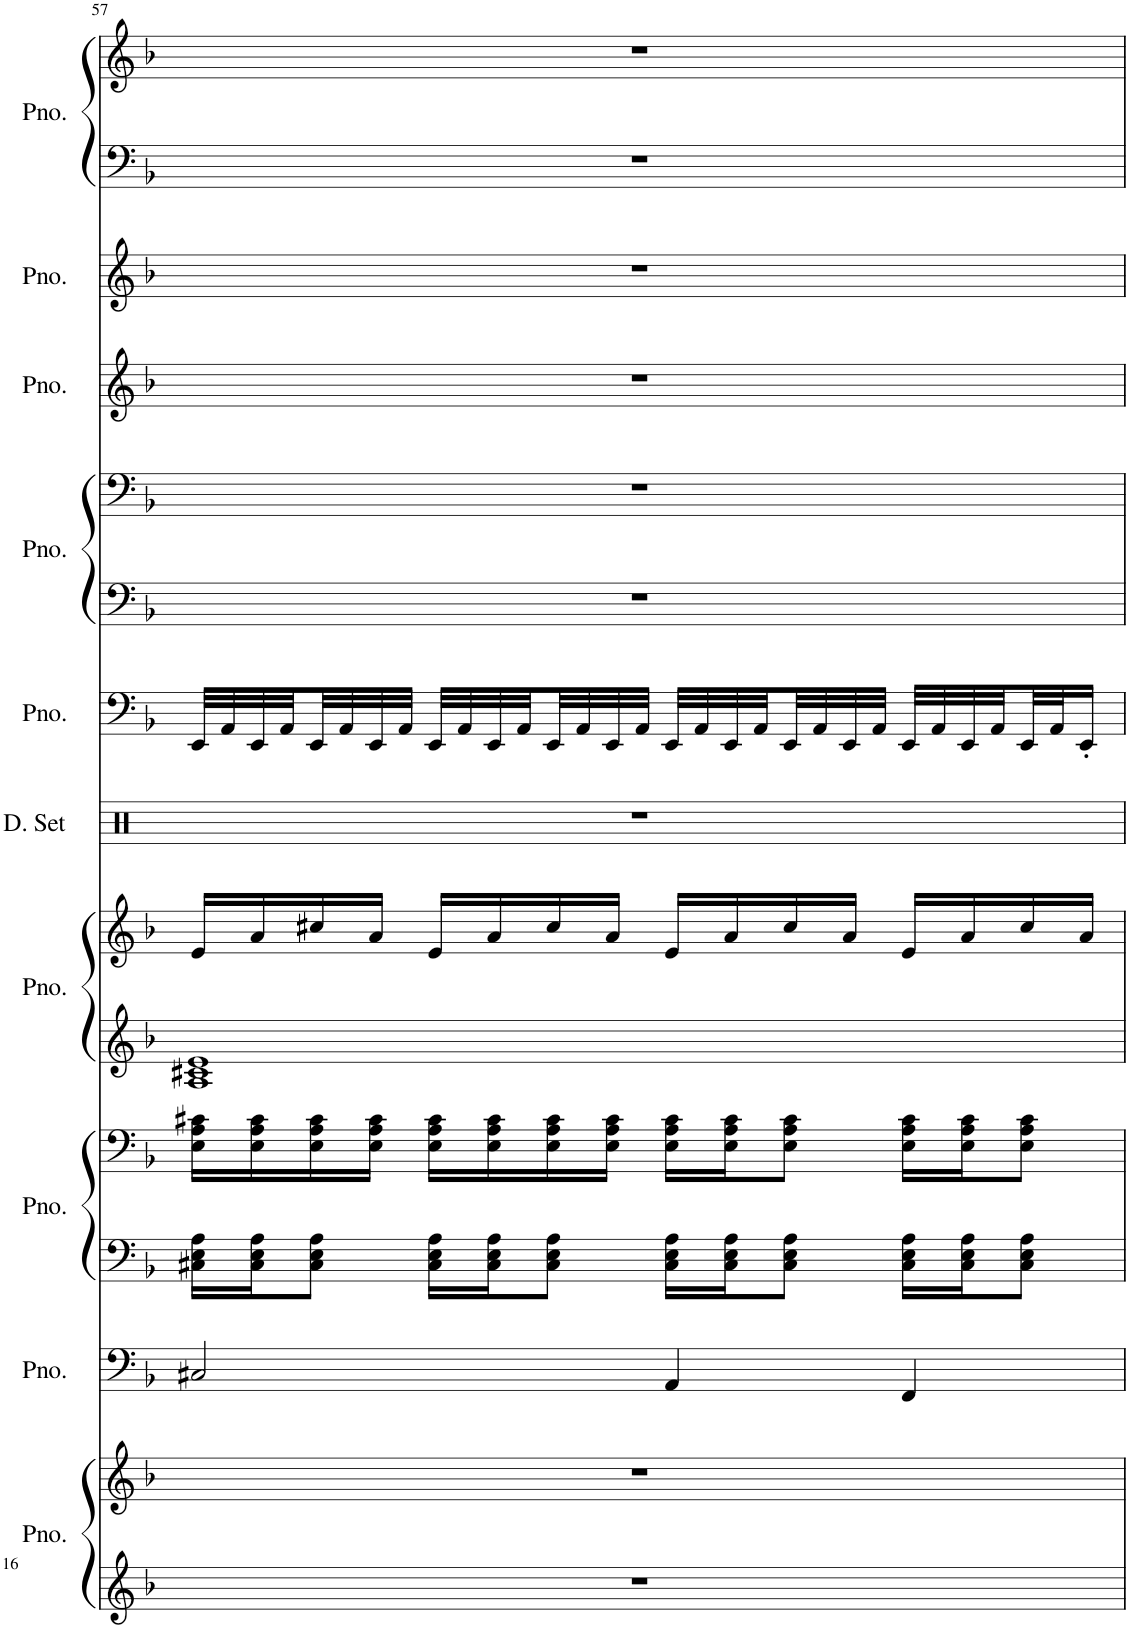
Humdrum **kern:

**kern	**kern	**kern	**kern	**kern	**kern	**kern	**kern	**kern	**kern	**kern	**kern	**kern	**kern	**kern
*part10	*part10	*part9	*part8	*part8	*part7	*part7	*part6	*part5	*part4	*part4	*part3	*part2	*part1	*part1
*staff15	*staff14	*staff13	*staff12	*staff11	*staff10	*staff9	*staff8	*staff7	*staff6	*staff5	*staff4	*staff3	*staff2	*staff1
*I"Piano, Pf.	*	*I"Piano, Cb.	*I"Piano, Vla.	*	*I"Piano, Vl.I	*	*I"Drumset, Perc.	*I"Piano, Tp.	*I"Piano, Hn.I	*	*I"Piano, Tr.	*I"Piano, Harp	*I"Piano, Fl.	*
*I'Pno.	*	*I'Pno.	*I'Pno.	*	*I'Pno.	*	*I'D. Set	*I'Pno.	*I'Pno.	*	*I'Pno.	*I'Pno.	*I'Pno.	*
!!LO:PB:g=z
*clefG2	*clefG2	*clefF4	*clefF4	*clefF4	*clefG2	*clefG2	*clefX	*clefF4	*clefF4	*clefF4	*clefG2	*clefG2	*clefF4	*clefG2
*k[b-]	*k[b-]	*k[b-]	*k[b-]	*k[b-]	*k[b-]	*k[b-]	*k[]	*k[b-]	*k[b-]	*k[b-]	*k[b-]	*k[b-]	*k[b-]	*k[b-]
*M4/4	*M4/4	*M4/4	*M4/4	*M4/4	*M4/4	*M4/4	*M4/4	*M4/4	*M4/4	*M4/4	*M4/4	*M4/4	*M4/4	*M4/4
=57	=57	=57	=57	=57	=57	=57	=57	=57	=57	=57	=57	=57	=57	=57
1r	1r	2C#X/	16C#X\ 16E\ 16A\LL	16E\ 16A\ 16c#X\LL	1A 1c#X 1e	16e/LL	1r	32EE/LLL	1r	1r	1r	1r	1r	1r
.	.	.	.	.	.	.	.	32AA/	.	.	.	.	.	.
.	.	.	16C#\ 16E\ 16A\J	16E\ 16A\ 16c#\	.	16a/	.	32EE/	.	.	.	.	.	.
.	.	.	.	.	.	.	.	32AA/	.	.	.	.	.	.
.	.	.	8C#\ 8E\ 8A\J	16E\ 16A\ 16c#\	.	16cc#X/	.	32EE/	.	.	.	.	.	.
.	.	.	.	.	.	.	.	32AA/	.	.	.	.	.	.
.	.	.	.	16E\ 16A\ 16c#\JJ	.	16a/JJ	.	32EE/	.	.	.	.	.	.
.	.	.	.	.	.	.	.	32AA/JJJ	.	.	.	.	.	.
.	.	.	16C#\ 16E\ 16A\LL	16E\ 16A\ 16c#\LL	.	16e/LL	.	32EE/LLL	.	.	.	.	.	.
.	.	.	.	.	.	.	.	32AA/	.	.	.	.	.	.
.	.	.	16C#\ 16E\ 16A\J	16E\ 16A\ 16c#\	.	16a/	.	32EE/	.	.	.	.	.	.
.	.	.	.	.	.	.	.	32AA/	.	.	.	.	.	.
.	.	.	8C#\ 8E\ 8A\J	16E\ 16A\ 16c#\	.	16cc#/	.	32EE/	.	.	.	.	.	.
.	.	.	.	.	.	.	.	32AA/	.	.	.	.	.	.
.	.	.	.	16E\ 16A\ 16c#\JJ	.	16a/JJ	.	32EE/	.	.	.	.	.	.
.	.	.	.	.	.	.	.	32AA/JJJ	.	.	.	.	.	.
.	.	4AA/	16C#\ 16E\ 16A\LL	16E\ 16A\ 16c#\LL	.	16e/LL	.	32EE/LLL	.	.	.	.	.	.
.	.	.	.	.	.	.	.	32AA/	.	.	.	.	.	.
.	.	.	16C#\ 16E\ 16A\J	16E\ 16A\ 16c#\J	.	16a/	.	32EE/	.	.	.	.	.	.
.	.	.	.	.	.	.	.	32AA/	.	.	.	.	.	.
.	.	.	8C#\ 8E\ 8A\J	8E\ 8A\ 8c#\J	.	16cc#/	.	32EE/	.	.	.	.	.	.
.	.	.	.	.	.	.	.	32AA/	.	.	.	.	.	.
.	.	.	.	.	.	16a/JJ	.	32EE/	.	.	.	.	.	.
.	.	.	.	.	.	.	.	32AA/JJJ	.	.	.	.	.	.
.	.	4FF/	16C#\ 16E\ 16A\LL	16E\ 16A\ 16c#\LL	.	16e/LL	.	32EE/LLL	.	.	.	.	.	.
.	.	.	.	.	.	.	.	32AA/	.	.	.	.	.	.
.	.	.	16C#\ 16E\ 16A\J	16E\ 16A\ 16c#\J	.	16a/	.	32EE/	.	.	.	.	.	.
.	.	.	.	.	.	.	.	32AA/	.	.	.	.	.	.
.	.	.	8C#\ 8E\ 8A\J	8E\ 8A\ 8c#\J	.	16cc#/	.	32EE/	.	.	.	.	.	.
.	.	.	.	.	.	.	.	32AA/J	.	.	.	.	.	.
.	.	.	.	.	.	16a/JJ	.	16EE'/JJ	.	.	.	.	.	.
=	=	=	=	=	=	=	=	=	=	=	=	=	=	=
*-	*-	*-	*-	*-	*-	*-	*-	*-	*-	*-	*-	*-	*-	*-
